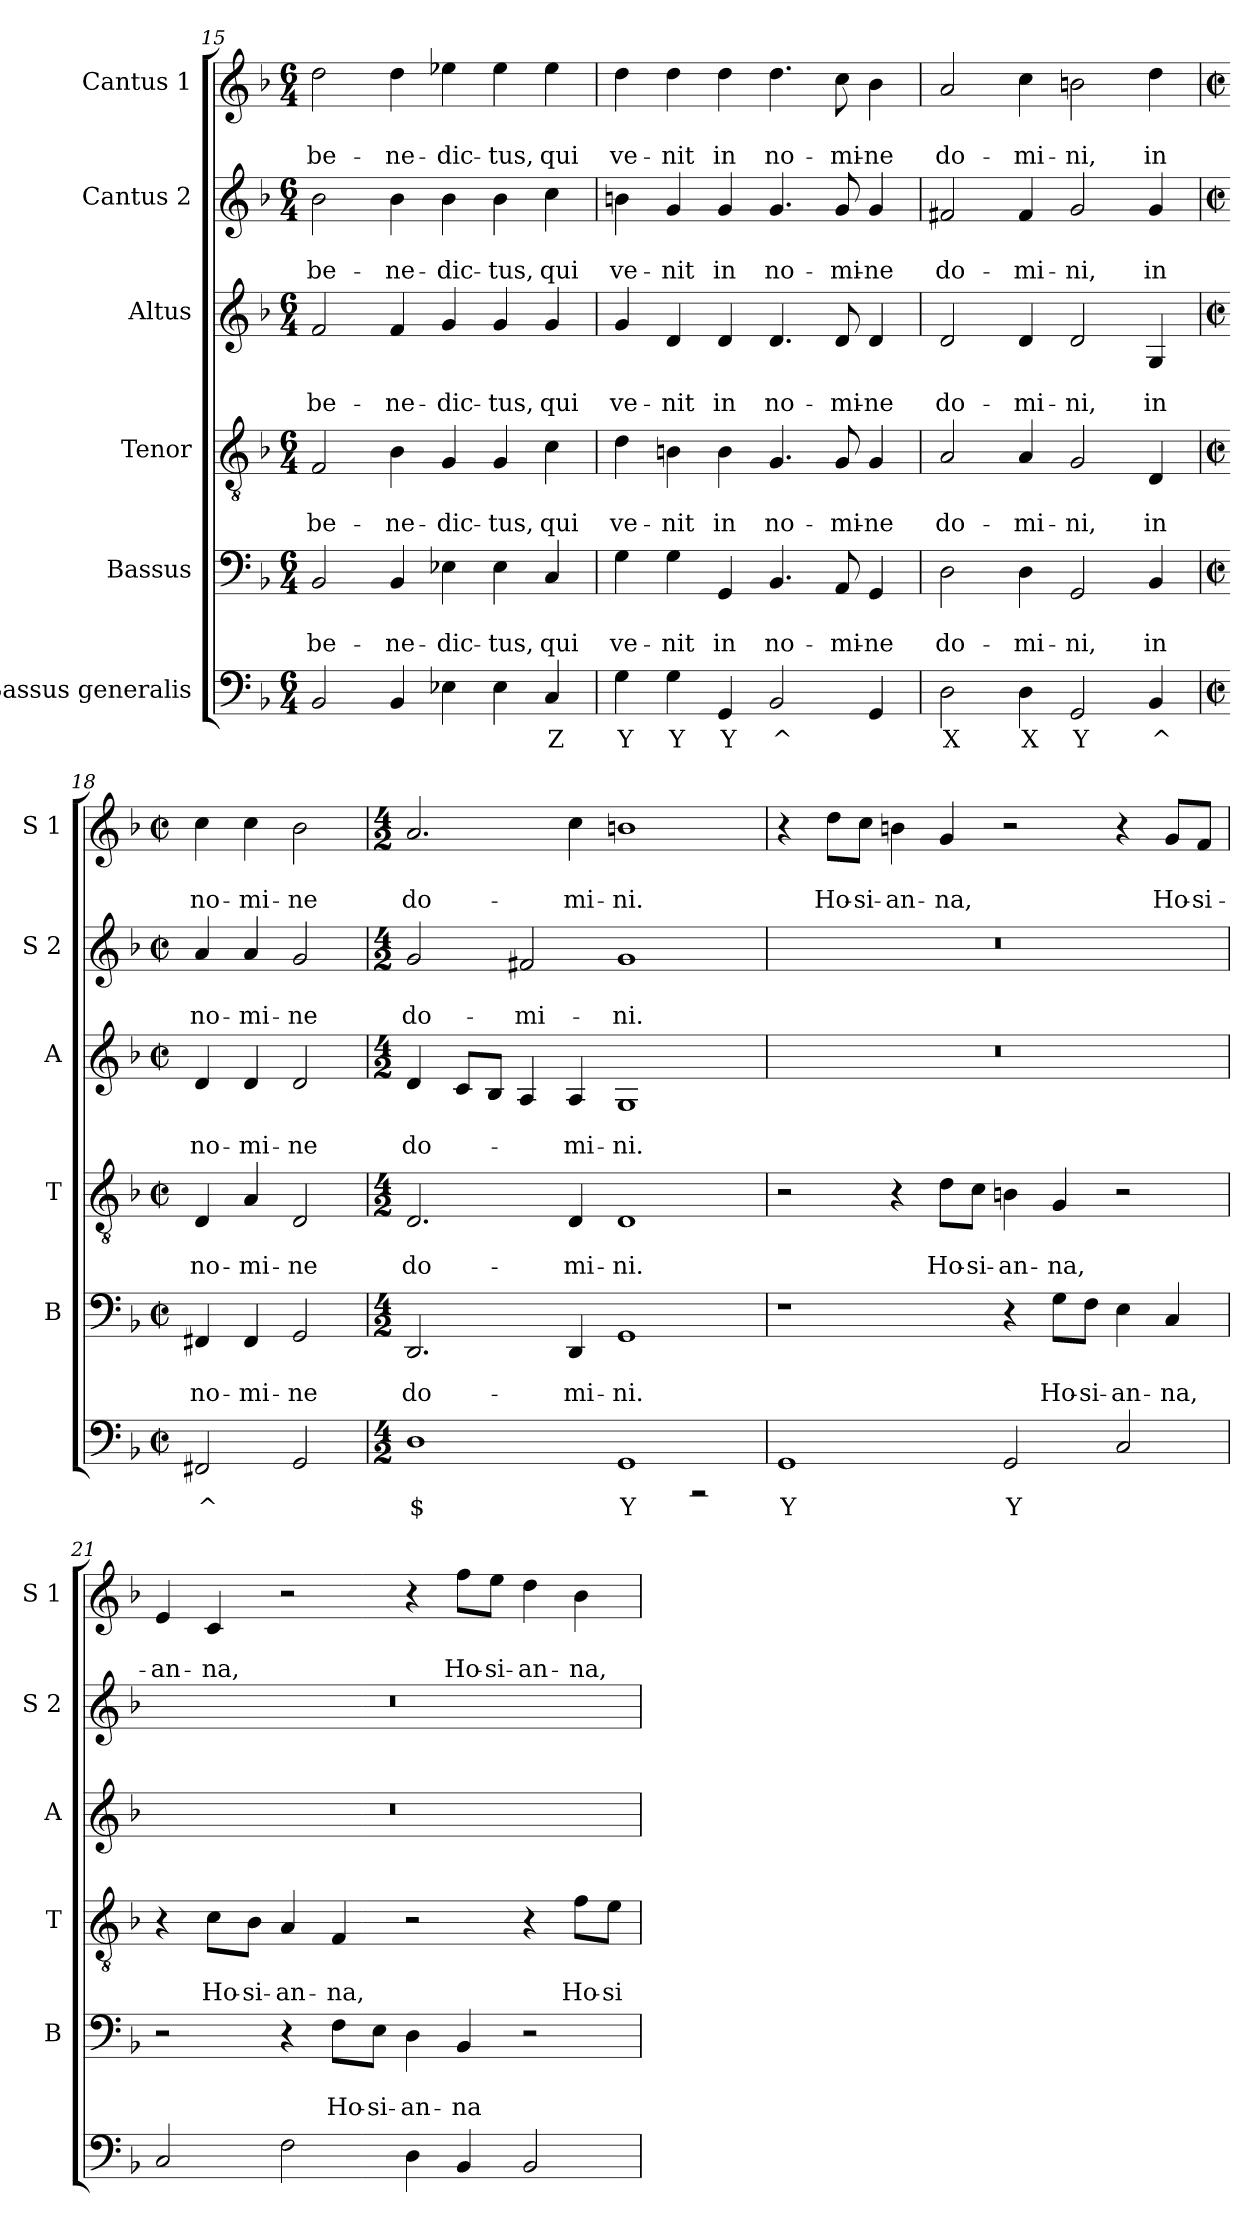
**kern	**text	**kern	**text	**text	**kern	**text	**text	**kern	**text	**text	**kern	**text	**text	**kern	**text	**text
*part6	*part6	*part5	*part5	*part5	*part4	*part4	*part4	*part3	*part3	*part3	*part2	*part2	*part2	*part1	*part1	*part1
*staff6	*staff6	*staff5	*staff5	*staff5	*staff4	*staff4	*staff4	*staff3	*staff3	*staff3	*staff2	*staff2	*staff2	*staff1	*staff1	*staff1
*I"Bassus generalis	*	*I"Bassus	*	*	*I"Tenor	*	*	*I"Altus	*	*	*I"Cantus 2	*	*	*I"Cantus 1	*	*
*	*	*I'B	*	*	*I'T	*	*	*I'A	*	*	*I'S 2	*	*	*I'S 1	*	*
*clefF4	*	*clefF4	*	*	*clefGv2	*	*	*clefG2	*	*	*clefG2	*	*	*clefG2	*	*
*k[b-]	*	*k[b-]	*	*	*k[b-]	*	*	*k[b-]	*	*	*k[b-]	*	*	*k[b-]	*	*
*F:	*	*F:	*	*	*F:	*	*	*F:	*	*	*F:	*	*	*F:	*	*
*M6/4	*	*M6/4	*	*	*M6/4	*	*	*M6/4	*	*	*M6/4	*	*	*M6/4	*	*
=15	=15	=15	=15	=15	=15	=15	=15	=15	=15	=15	=15	=15	=15	=15	=15	=15
!	!	!	!	!LO:LY:b	!	!	!LO:LY:b	!	!	!LO:LY:b	!	!	!LO:LY:b	!	!	!LO:LY:b
2BB-/	.	2BB-/	.	be-	2F/	.	be-	2f/	.	be-	2b-\	.	be-	2dd\	.	be-
!	!	!	!	!LO:LY:b	!	!	!LO:LY:b	!	!	!LO:LY:b	!	!	!LO:LY:b	!	!	!LO:LY:b
4BB-/	.	4BB-/	.	-ne-	4B-\	.	-ne-	4f/	.	-ne-	4b-\	.	-ne-	4dd\	.	-ne-
!	!	!	!	!LO:LY:b	!	!	!LO:LY:b	!	!	!LO:LY:b	!	!	!LO:LY:b	!	!	!LO:LY:b
4E-X\	.	4E-X\	.	-dic-	4G/	.	-dic-	4g/	.	-dic-	4b-\	.	-dic-	4ee-X\	.	-dic-
!	!	!	!	!LO:LY:b	!	!	!LO:LY:b	!	!	!LO:LY:b	!	!	!LO:LY:b	!	!	!LO:LY:b
4E-\	.	4E-\	.	-tus,	4G/	.	-tus,	4g/	.	-tus,	4b-\	.	-tus,	4ee-\	.	-tus,
!	!LO:LY:b	!	!	!LO:LY:b	!	!	!LO:LY:b	!	!	!LO:LY:b	!	!	!LO:LY:b	!	!	!LO:LY:b
4C/	Z	4C/	.	qui	4c\	.	qui	4g/	.	qui	4cc\	.	qui	4ee-\	.	qui
=16	=16	=16	=16	=16	=16	=16	=16	=16	=16	=16	=16	=16	=16	=16	=16	=16
!	!LO:LY:b	!	!	!LO:LY:b	!	!	!LO:LY:b	!	!	!LO:LY:b	!	!	!LO:LY:b	!	!	!LO:LY:b
4G\	Y	4G\	.	ve-	4d\	.	ve-	4g/	.	ve-	4bn\	.	ve-	4dd\	.	ve-
!	!LO:LY:b	!	!	!LO:LY:b	!	!	!LO:LY:b	!	!	!LO:LY:b	!	!	!LO:LY:b	!	!	!LO:LY:b
4G\	Y	4G\	.	-nit	4Bn\	.	-nit	4d/	.	-nit	4g/	.	-nit	4dd\	.	-nit
!	!LO:LY:b	!	!	!LO:LY:b	!	!	!LO:LY:b	!	!	!LO:LY:b	!	!	!LO:LY:b	!	!	!LO:LY:b
4GG/	Y	4GG/	.	in	4B\	.	in	4d/	.	in	4g/	.	in	4dd\	.	in
!	!LO:LY:b	!	!	!LO:LY:b	!	!	!LO:LY:b	!	!	!LO:LY:b	!	!	!LO:LY:b	!	!	!LO:LY:b
2BB-/	^	4.BB-/	.	no-	4.G/	.	no-	4.d/	.	no-	4.g/	.	no-	4.dd\	.	no-
!	!	!	!	!LO:LY:b	!	!	!LO:LY:b	!	!	!LO:LY:b	!	!	!LO:LY:b	!	!	!LO:LY:b
.	.	8AA/	.	-mi-	8G/	.	-mi-	8d/	.	-mi-	8g/	.	-mi-	8cc\	.	-mi-
!	!	!	!	!LO:LY:b	!	!	!LO:LY:b	!	!	!LO:LY:b	!	!	!LO:LY:b	!	!	!LO:LY:b
4GG/	.	4GG/	.	-ne	4G/	.	-ne	4d/	.	-ne	4g/	.	-ne	4b-\	.	-ne
!!LO:LB:g=z
=17	=17	=17	=17	=17	=17	=17	=17	=17	=17	=17	=17	=17	=17	=17	=17	=17
!	!LO:LY:b	!	!	!LO:LY:b	!	!	!LO:LY:b	!	!	!LO:LY:b	!	!	!LO:LY:b	!	!	!LO:LY:b
2D\	X	2D\	.	do-	2A/	.	do-	2d/	.	do-	2f#X/	.	do-	2a/	.	do-
!	!LO:LY:b	!	!	!LO:LY:b	!	!	!LO:LY:b	!	!	!LO:LY:b	!	!	!LO:LY:b	!	!	!LO:LY:b
4D\	X	4D\	.	-mi-	4A/	.	-mi-	4d/	.	-mi-	4f#/	.	-mi-	4cc\	.	-mi-
!	!LO:LY:b	!	!	!LO:LY:b	!	!	!LO:LY:b	!	!	!LO:LY:b	!	!	!LO:LY:b	!	!	!LO:LY:b
2GG/	Y	2GG/	.	-ni,	2G/	.	-ni,	2d/	.	-ni,	2g/	.	-ni,	2bn\	.	-ni,
!	!LO:LY:b	!	!	!LO:LY:b	!	!	!LO:LY:b	!	!	!LO:LY:b	!	!	!LO:LY:b	!	!	!LO:LY:b
4BB-/	^	4BB-/	.	in	4D/	.	in	4G/	.	in	4g/	.	in	4dd\	.	in
=18	=18	=18	=18	=18	=18	=18	=18	=18	=18	=18	=18	=18	=18	=18	=18	=18
*M2/2	*	*M2/2	*	*	*M2/2	*	*	*M2/2	*	*	*M2/2	*	*	*M2/2	*	*
*met(c|)	*	*met(c|)	*	*	*met(c|)	*	*	*met(c|)	*	*	*met(c|)	*	*	*met(c|)	*	*
!	!LO:LY:b	!	!	!LO:LY:b	!	!	!LO:LY:b	!	!	!LO:LY:b	!	!	!LO:LY:b	!	!	!LO:LY:b
2FF#X/	^	4FF#X/	.	no-	4D/	.	no-	4d/	.	no-	4a/	.	no-	4cc\	.	no-
!	!	!	!	!LO:LY:b	!	!	!LO:LY:b	!	!	!LO:LY:b	!	!	!LO:LY:b	!	!	!LO:LY:b
.	.	4FF#/	.	-mi-	4A/	.	-mi-	4d/	.	-mi-	4a/	.	-mi-	4cc\	.	-mi-
!	!	!	!	!LO:LY:b	!	!	!LO:LY:b	!	!	!LO:LY:b	!	!	!LO:LY:b	!	!	!LO:LY:b
2GG/	.	2GG/	.	-ne	2D/	.	-ne	2d/	.	-ne	2g/	.	-ne	2b-\	.	-ne
=19	=19	=19	=19	=19	=19	=19	=19	=19	=19	=19	=19	=19	=19	=19	=19	=19
*M4/2	*	*M4/2	*	*	*M4/2	*	*	*M4/2	*	*	*M4/2	*	*	*M4/2	*	*
*^	*	*	*	*	*	*	*	*	*	*	*	*	*	*	*	*
!	!	!LO:LY:b	!	!	!LO:LY:b	!	!	!LO:LY:b	!	!	!LO:LY:b	!	!	!LO:LY:b	!	!	!LO:LY:b
1D	2ryy	$	2.DD/	.	do-	2.D/	.	do-	4d/	.	do-	2g/	.	do-	2.a/	.	do-
.	.	.	.	.	.	.	.	.	8c/L	.	.	.	.	.	.	.	.
.	.	.	.	.	.	.	.	.	8B-/J	.	.	.	.	.	.	.	.
!	!	!LO:LY:b	!	!	!	!	!	!	!	!	!	!	!	!LO:LY:b	!	!	!
.	2ryy	X	.	.	.	.	.	.	4A/	.	.	2f#X/	.	-mi-	.	.	.
!	!	!	!	!	!LO:LY:b	!	!	!LO:LY:b	!	!	!LO:LY:b	!	!	!	!	!	!LO:LY:b
.	.	.	4DD/	.	-mi-	4D/	.	-mi-	4A/	.	-mi-	.	.	.	4cc\	.	-mi-
!	!	!LO:LY:b	!	!	!LO:LY:b	!	!	!LO:LY:b	!	!	!LO:LY:b	!	!	!LO:LY:b	!	!	!LO:LY:b
1GG	2ryy	Y	1GG	.	-ni.	1D	.	-ni.	1G	.	-ni.	1g	.	-ni.	1bn	.	-ni.
.	2r	.	.	.	.	.	.	.	.	.	.	.	.	.	.	.	.
=20	=20	=20	=20	=20	=20	=20	=20	=20	=20	=20	=20	=20	=20	=20	=20	=20	=20
!	!	!LO:LY:b	!	!	!	!	!	!	!	!	!	!	!	!	!	!	!
*v	*v	*	*	*	*	*	*	*	*	*	*	*	*	*	*	*	*
1GG	Y	1r	.	.	2r	.	.	0r	.	.	0r	.	.	4r	.	.
!	!	!	!	!	!	!	!	!	!	!	!	!	!	!	!	!LO:LY:b
.	.	.	.	.	.	.	.	.	.	.	.	.	.	8dd\L	.	Ho-
!	!	!	!	!	!	!	!	!	!	!	!	!	!	!	!	!LO:LY:b
.	.	.	.	.	.	.	.	.	.	.	.	.	.	8cc\J	.	-si-
!	!	!	!	!	!	!	!	!	!	!	!	!	!	!	!	!LO:LY:b
.	.	.	.	.	4r	.	.	.	.	.	.	.	.	4bn\	.	-an-
!	!	!	!	!	!	!	!LO:LY:b	!	!	!	!	!	!	!	!	!LO:LY:b
.	.	.	.	.	8d\L	.	Ho-	.	.	.	.	.	.	4g/	.	-na,
!	!	!	!	!	!	!	!LO:LY:b	!	!	!	!	!	!	!	!	!
.	.	.	.	.	8c\J	.	-si-	.	.	.	.	.	.	.	.	.
!	!LO:LY:b	!	!	!	!	!	!LO:LY:b	!	!	!	!	!	!	!	!	!
2GG/	Y	4r	.	.	4Bn\	.	-an-	.	.	.	.	.	.	2r	.	.
!	!	!	!	!LO:LY:b	!	!	!LO:LY:b	!	!	!	!	!	!	!	!	!
.	.	8G\L	.	Ho-	4G/	.	-na,	.	.	.	.	.	.	.	.	.
!	!	!	!	!LO:LY:b	!	!	!	!	!	!	!	!	!	!	!	!
.	.	8F\J	.	-si-	.	.	.	.	.	.	.	.	.	.	.	.
!	!	!	!	!LO:LY:b	!	!	!	!	!	!	!	!	!	!	!	!
2C/	.	4E\	.	-an-	2r	.	.	.	.	.	.	.	.	4r	.	.
!	!	!	!	!LO:LY:b	!	!	!	!	!	!	!	!	!	!	!	!LO:LY:b
.	.	4C/	.	-na,	.	.	.	.	.	.	.	.	.	8g/L	.	Ho-
!	!	!	!	!	!	!	!	!	!	!	!	!	!	!	!	!LO:LY:b
.	.	.	.	.	.	.	.	.	.	.	.	.	.	8f/J	.	-si-
!!LO:PB:g=z
=21	=21	=21	=21	=21	=21	=21	=21	=21	=21	=21	=21	=21	=21	=21	=21	=21
!	!	!	!	!	!	!	!	!	!	!	!	!	!	!	!	!LO:LY:b
2C/	.	2r	.	.	4r	.	.	0r	.	.	0r	.	.	4e/	.	-an-
!	!	!	!	!	!	!	!LO:LY:b	!	!	!	!	!	!	!	!	!LO:LY:b
.	.	.	.	.	8c\L	.	Ho-	.	.	.	.	.	.	4c/	.	-na,
!	!	!	!	!	!	!	!LO:LY:b	!	!	!	!	!	!	!	!	!
.	.	.	.	.	8B-\J	.	-si-	.	.	.	.	.	.	.	.	.
!	!	!	!	!	!	!	!LO:LY:b	!	!	!	!	!	!	!	!	!
2F\	.	4r	.	.	4A/	.	-an-	.	.	.	.	.	.	2r	.	.
!	!	!	!	!LO:LY:b	!	!	!LO:LY:b	!	!	!	!	!	!	!	!	!
.	.	8F\L	.	Ho-	4F/	.	-na,	.	.	.	.	.	.	.	.	.
!	!	!	!	!LO:LY:b	!	!	!	!	!	!	!	!	!	!	!	!
.	.	8E\J	.	-si-	.	.	.	.	.	.	.	.	.	.	.	.
!	!	!	!	!LO:LY:b	!	!	!	!	!	!	!	!	!	!	!	!
4D\	.	4D\	.	-an-	2r	.	.	.	.	.	.	.	.	4r	.	.
!	!	!	!	!LO:LY:b	!	!	!	!	!	!	!	!	!	!	!	!LO:LY:b
4BB-/	.	4BB-/	.	-na	.	.	.	.	.	.	.	.	.	8ff\L	.	Ho-
!	!	!	!	!	!	!	!	!	!	!	!	!	!	!	!	!LO:LY:b
.	.	.	.	.	.	.	.	.	.	.	.	.	.	8ee\J	.	-si-
!	!	!	!	!	!	!	!	!	!	!	!	!	!	!	!	!LO:LY:b
2BB-/	.	2r	.	.	4r	.	.	.	.	.	.	.	.	4dd\	.	-an-
!	!	!	!	!	!	!	!LO:LY:b	!	!	!	!	!	!	!	!	!LO:LY:b
.	.	.	.	.	8f\L	.	Ho-	.	.	.	.	.	.	4b-\	.	-na,
!	!	!	!	!	!	!	!LO:LY:b	!	!	!	!	!	!	!	!	!
.	.	.	.	.	8e\J	.	-si-	.	.	.	.	.	.	.	.	.
=	=	=	=	=	=	=	=	=	=	=	=	=	=	=	=	=
*-	*-	*-	*-	*-	*-	*-	*-	*-	*-	*-	*-	*-	*-	*-	*-	*-
